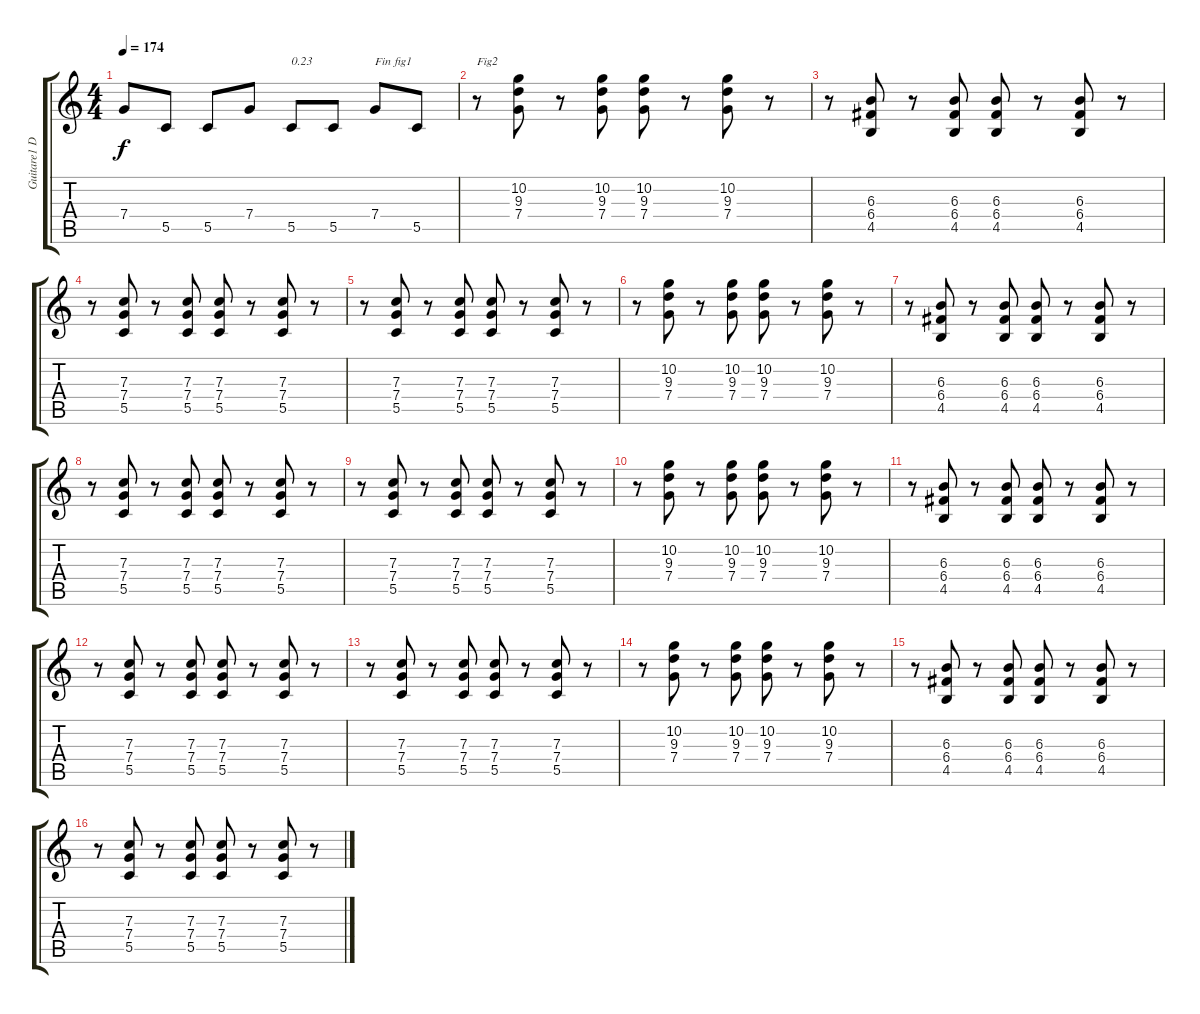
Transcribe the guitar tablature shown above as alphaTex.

\track ("Guitare1 D" "Guitare1 D") {instrument overdrivenguitar}
\staff {score tabs}
\tuning (D4 A3 F3 C3 G2 D2) {hide}
\ts (4 4)
\tempo 174
\clef g2
\ks c
7.4.8{dy f} 5.5.8 5.5.8 7.4.8 5.5.8{txt "0.23"} 5.5.8 7.4.8{txt "Fin fig1"} 5.5.8 |
r.8{txt "Fig2"} (10.2 9.3 7.4).8 r.8 (10.2 9.3 7.4).8 (10.2 9.3 7.4).8 r.8 (10.2 9.3 7.4).8 r.8 |
r.8 (6.3 6.4 4.5).8 r.8 (6.3 6.4 4.5).8 (6.3 6.4 4.5).8 r.8 (6.3 6.4 4.5).8 r.8 |
r.8 (7.3 7.4 5.5).8 r.8 (7.3 7.4 5.5).8 (7.3 7.4 5.5).8 r.8 (7.3 7.4 5.5).8 r.8 |
r.8 (7.3 7.4 5.5).8 r.8 (7.3 7.4 5.5).8 (7.3 7.4 5.5).8 r.8 (7.3 7.4 5.5).8 r.8 |
r.8 (10.2 9.3 7.4).8 r.8 (10.2 9.3 7.4).8 (10.2 9.3 7.4).8 r.8 (10.2 9.3 7.4).8 r.8 |
r.8 (6.3 6.4 4.5).8 r.8 (6.3 6.4 4.5).8 (6.3 6.4 4.5).8 r.8 (6.3 6.4 4.5).8 r.8 |
r.8 (7.3 7.4 5.5).8 r.8 (7.3 7.4 5.5).8 (7.3 7.4 5.5).8 r.8 (7.3 7.4 5.5).8 r.8 |
r.8 (7.3 7.4 5.5).8 r.8 (7.3 7.4 5.5).8 (7.3 7.4 5.5).8 r.8 (7.3 7.4 5.5).8 r.8 |
r.8 (10.2 9.3 7.4).8 r.8 (10.2 9.3 7.4).8 (10.2 9.3 7.4).8 r.8 (10.2 9.3 7.4).8 r.8 |
r.8 (6.3 6.4 4.5).8 r.8 (6.3 6.4 4.5).8 (6.3 6.4 4.5).8 r.8 (6.3 6.4 4.5).8 r.8 |
r.8 (7.3 7.4 5.5).8 r.8 (7.3 7.4 5.5).8 (7.3 7.4 5.5).8 r.8 (7.3 7.4 5.5).8 r.8 |
r.8 (7.3 7.4 5.5).8 r.8 (7.3 7.4 5.5).8 (7.3 7.4 5.5).8 r.8 (7.3 7.4 5.5).8 r.8 |
r.8 (10.2 9.3 7.4).8 r.8 (10.2 9.3 7.4).8 (10.2 9.3 7.4).8 r.8 (10.2 9.3 7.4).8 r.8 |
r.8 (6.3 6.4 4.5).8 r.8 (6.3 6.4 4.5).8 (6.3 6.4 4.5).8 r.8 (6.3 6.4 4.5).8 r.8 |
r.8 (7.3 7.4 5.5).8 r.8 (7.3 7.4 5.5).8 (7.3 7.4 5.5).8 r.8 (7.3 7.4 5.5).8 r.8
